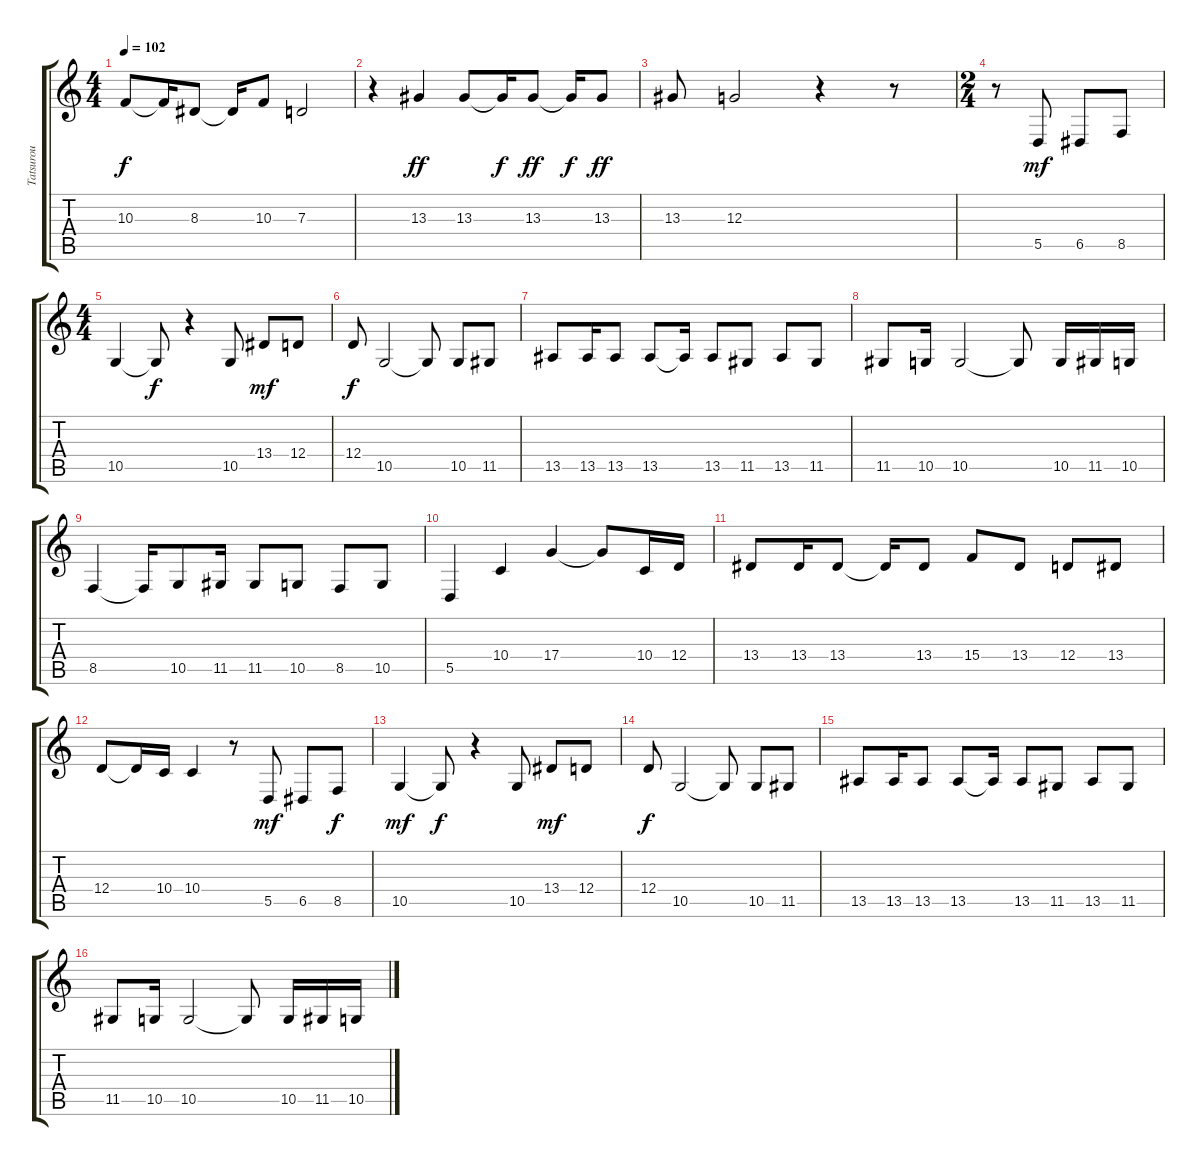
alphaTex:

\track ("Tatsurou" "Tatsurou") {instrument violin}
\staff {score tabs}
\tuning (E4 B3 G3 D3 A2 E2) {hide}
\ts (4 4)
\tempo 102
\clef g2
\ks c
10.3.8{dy f} 10.3{t}.16 8.3.8 8.3{t}.16 10.3.8 7.3.2 |
r.4 13.3.4{dy ff} 13.3.8 13.3{t}.16{dy f} 13.3.8{dy ff} 13.3{t}.16{dy f} 13.3.8{dy ff} |
13.3.8 12.3.2 r.4 r.8 |
\ts (2 4)
r.8 5.5.8{dy mf} 6.5.8 8.5.8 |
\ts (4 4)
10.5.4 10.5{t}.8{dy f} r.4 10.5.8 13.4.8{dy mf} 12.4.8 |
12.4.8{dy f} 10.5.2 10.5{t}.8 10.5.8 11.5.8 |
13.5.8 13.5.16 13.5.8 13.5.8 13.5{t}.16 13.5.8 11.5.8 13.5.8 11.5.8 |
11.5.8 10.5.16 10.5.2 10.5{t}.8 10.5.16 11.5.16 10.5.16 |
8.5.4 8.5{t}.16 10.5.8 11.5.16 11.5.8 10.5.8 8.5.8 10.5.8 |
5.5.4 10.4.4 17.4.4 17.4{t}.8 10.4.16 12.4.16 |
13.4.8 13.4.16 13.4.8 13.4{t}.16 13.4.8 15.4.8 13.4.8 12.4.8 13.4.8 |
12.4.8 12.4{t}.16 10.4.16 10.4.4 r.8 5.5.8{dy mf} 6.5.8 8.5.8{dy f} |
10.5.4{dy mf} 10.5{t}.8{dy f} r.4 10.5.8 13.4.8{dy mf} 12.4.8 |
12.4.8{dy f} 10.5.2 10.5{t}.8 10.5.8 11.5.8 |
13.5.8 13.5.16 13.5.8 13.5.8 13.5{t}.16 13.5.8 11.5.8 13.5.8 11.5.8 |
11.5.8 10.5.16 10.5.2 10.5{t}.8 10.5.16 11.5.16 10.5.16
